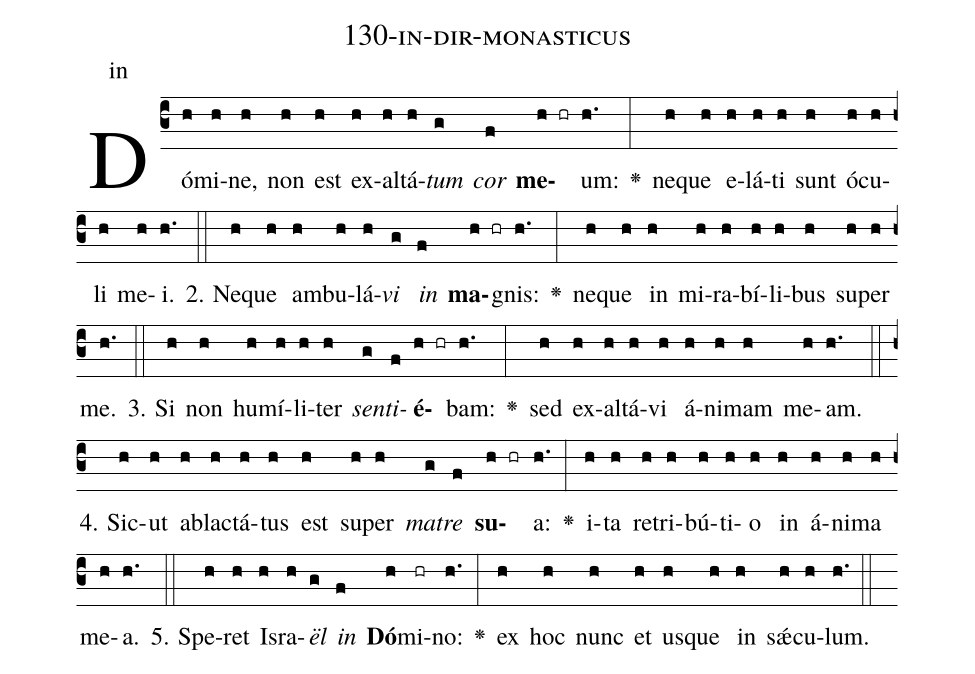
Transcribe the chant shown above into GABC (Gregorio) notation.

name: 130-in-dir-monasticus;
annotation: in;
%%
(c3)Dó(h)mi(h)ne,(h) non(h) est(h) ex(h)al(h)tá(h)<i>tum</i>(g) <i>cor</i>(f) <b>me</b>(h hr)um:(h.) <v>\greheightstar</v>(:) ne(h)que(h) e(h)lá(h)ti(h) sunt(h) ó(h)cu(h)li(h) me(h)i.(h.) (::)
2. Ne(h)que(h) am(h)bu(h)lá(h)<i>vi</i>(g) <i>in</i>(f) <b>ma</b>(h hr)gnis:(h.) <v>\greheightstar</v>(:) ne(h)que(h) in(h) mi(h)ra(h)bí(h)li(h)bus(h) su(h)per(h) me.(h.) (::)
3. Si(h) non(h) hu(h)mí(h)li(h)ter(h) <i>sen</i>(g)<i>ti</i>(f)<b>é</b>(h hr)bam:(h.) <v>\greheightstar</v>(:) sed(h) ex(h)al(h)tá(h)vi(h) á(h)ni(h)mam(h) me(h)am.(h.) (::)
4. Sic(h)ut(h) ab(h)lac(h)tá(h)tus(h) est(h) su(h)per(h) <i>ma</i>(g)<i>tre</i>(f) <b>su</b>(h hr)a:(h.) <v>\greheightstar</v>(:) i(h)ta(h) re(h)tri(h)bú(h)ti(h)o(h) in(h) á(h)ni(h)ma(h) me(h)a.(h.) (::)
5. Spe(h)ret(h) Is(h)ra(h)<i>ël</i>(g) <i>in</i>(f) <b>Dó</b>(h)mi(hr)no:(h.) <v>\greheightstar</v>(:) ex(h) hoc(h) nunc(h) et(h) us(h)que(h) in(h) sǽ(h)cu(h)lum.(h.) (::)
